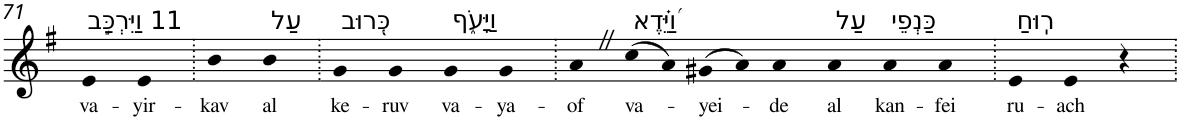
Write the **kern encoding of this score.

**kern	**text
*part1	*part1
*staff1	*staff1
*I"Piano	*
*I'Pno	*
!!LO:PB:g=z
*clefG2	*
*k[f#]	*
*G:	*
=71	=71
!LO:TX:a:t=11 וַיִּרְכַּ֣ב	!
!	!LO:LY:b
4e	va-
!	!LO:LY:b
4e	-yir-
=72.	=72.
!	!LO:LY:b
4b	-kav
!LO:TX:a:t=עַל	!
!	!LO:LY:b
4b	al
=73.	=73.
!LO:TX:a:t=כְּ֭רוּב	!
!	!LO:LY:b
4g	ke-
!	!LO:LY:b
4g	-ruv
!LO:TX:a:t=וַיָּעֹ֑ף	!
!	!LO:LY:b
4g	va-
!	!LO:LY:b
4g	-ya-
=74.	=74.
!	!LO:LY:b
4aZ	-of
!LO:TX:a:t=וַ֝יֵּ֗דֶא	!
!	!LO:LY:b
(>8cc	va-
8a)	.
!	!LO:LY:b
(>8g#X	-yei-
8a)	.
!	!LO:LY:b
4a	-de
!LO:TX:a:t=עַל	!
!	!LO:LY:b
4a	al
!LO:TX:a:t=כַּנְפֵי	!
!	!LO:LY:b
4a	kan-
!	!LO:LY:b
4a	-fei
=75.	=75.
!LO:TX:a:t=רֽוּחַ	!
!	!LO:LY:b
4e	ru-
!	!LO:LY:b
4e	-ach
4r	.
=.	=.
*-	*-
